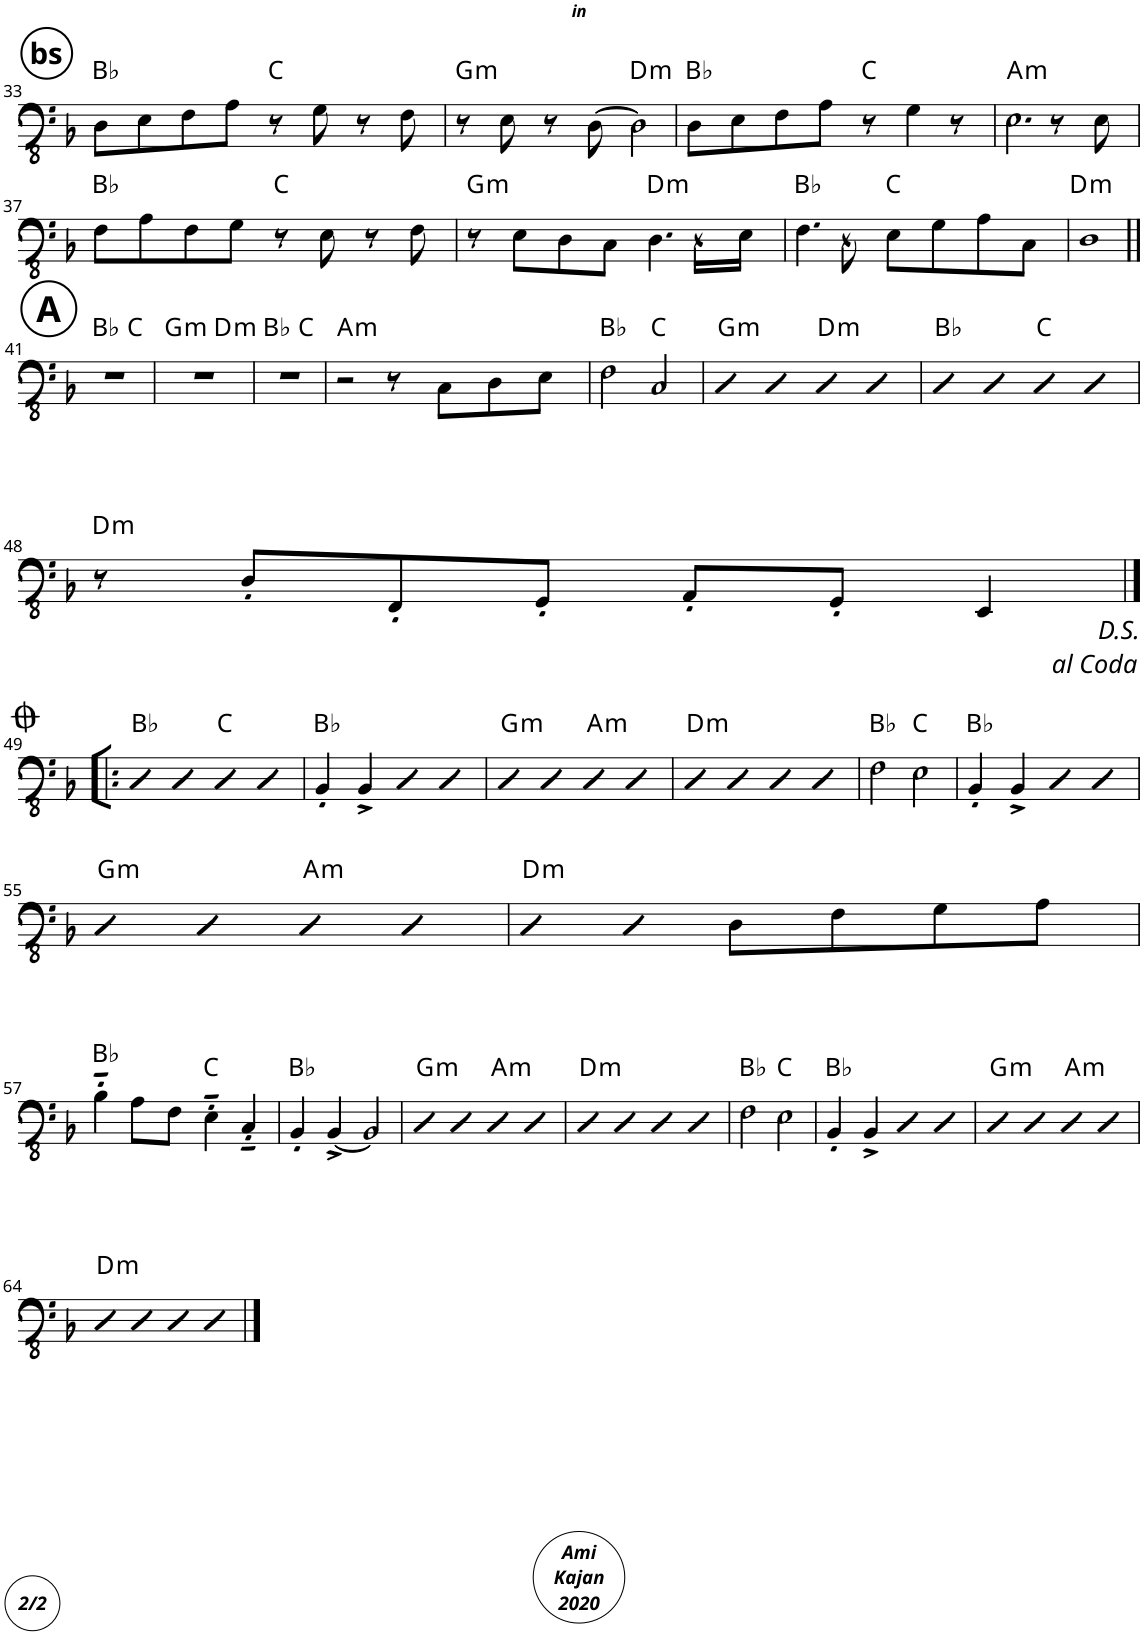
**kern	**harte
*part1	*part1
*staff1	*
*I"Acoustic Bass	*
*I'Bass	*
!!LO:PB:g=z
*clefFv4	*
*k[b-]	*
*M4/4	*
*met(c)	*
!!LO:REH:place=s1:a:B:cj:enc=circle:fs=14:t=bs
=33	=33
8DD\L	Bb:maj
8EE\	.
8FF\	.
8AA\J	.
8r	C:maj
8GG\	.
8r	.
8FF\	.
=34	=34
!	!LO:H:kt=m
8r	G:min
8EE\	.
8r	.
[8DD\	.
!	!LO:H:kt=m
2DD\]	D:min
=35	=35
8DD\L	Bb:maj
8EE\	.
8FF\	.
8AA\J	.
8r	C:maj
4GG\	.
8r	.
=36	=36
!	!LO:H:kt=m
2.EE\	A:min
8r	.
8EE\	.
!!LO:LB:g=z
=37	=37
8FF\L	Bb:maj
8AA\	.
8FF\	.
8GG\J	.
8r	C:maj
8EE\	.
8r	.
8FF\	.
=38	=38
!	!LO:H:kt=m
8r	G:min
8EE\L	.
8DD\	.
8CC\J	.
!	!LO:H:kt=m
4.DD\	D:min
16DD\LL	.
16EE\JJ	.
=39	=39
4.FF\	Bb:maj
8DD\	.
8EE\L	C:maj
8GG\	.
8AA\	.
8CC\J	.
=40	=40
!	!LO:H:kt=m
1DD	D:min
!!LO:LB:g=z
!!LO:REH:place=s1:a:B:cj:enc=circle:fs=17:t=A
=41||	=41||
*^	*
1r	2ryy	Bb:maj
.	2ryy	C:maj
=42	=42	=42
!	!	!LO:H:kt=m
1r	2ryy	G:min
!	!	!LO:H:kt=m
.	2ryy	D:min
=43	=43	=43
1r	2ryy	Bb:maj
.	2ryy	C:maj
=44	=44	=44
!	!	!LO:H:kt=m
*v	*v	*
2r	A:min
8r	.
8CC\L	.
8DD\	.
8EE\J	.
=45	=45
2FF\	Bb:maj
2CC/	C:maj
=46	=46
!	!LO:H:kt=m
4DD	G:min
4DD	.
!	!LO:H:kt=m
4DD	D:min
4DD	.
=47	=47
4DD	Bb:maj
4DD	.
4DD	C:maj
4DD	.
!!LO:LB:g=z
=48	=48
!	!LO:H:kt=m
8r	D:min
8DD'/L	.
8FFF'/	.
8GGG'/J	.
8AAA'/L	.
8GGG'/J	.
4EEE/	.
!LO:TX:b:t=D.S.\nal Coda	!
!!LO:LB:g=z
=49|!:	=49|!:
4DD	Bb:maj
4DD	.
4DD	C:maj
4DD	.
=50	=50
4BBB-'/	Bb:maj
4BBB-^/	.
4DD	.
4DD	.
=51	=51
!	!LO:H:kt=m
4DD	G:min
4DD	.
!	!LO:H:kt=m
4DD	A:min
4DD	.
=52	=52
!	!LO:H:kt=m
4DD	D:min
4DD	.
4DD	.
4DD	.
=53	=53
2FF\	Bb:maj
2EE\	C:maj
=54	=54
4BBB-'/	Bb:maj
4BBB-^/	.
4DD	.
4DD	.
!!LO:LB:g=z
=55	=55
!	!LO:H:kt=m
4DD	G:min
4DD	.
!	!LO:H:kt=m
4DD	A:min
4DD	.
=56	=56
!	!LO:H:kt=m
4DD	D:min
4DD	.
8DD\L	.
8FF\	.
8GG\	.
8AA\J	.
!!LO:LB:g=z
=57	=57
4BB-'~\	Bb:maj
8AA\L	.
8FF\J	.
4EE'~\	C:maj
4CC'~/	.
=58	=58
4BBB-'/	Bb:maj
[4BBB-^/	.
2BBB-/]	.
=59	=59
!	!LO:H:kt=m
4DD	G:min
4DD	.
!	!LO:H:kt=m
4DD	A:min
4DD	.
=60	=60
!	!LO:H:kt=m
4DD	D:min
4DD	.
4DD	.
4DD	.
=61	=61
2FF\	Bb:maj
2EE\	C:maj
=62	=62
4BBB-'/	Bb:maj
4BBB-^/	.
4DD	.
4DD	.
=63	=63
!	!LO:H:kt=m
4DD	G:min
4DD	.
!	!LO:H:kt=m
4DD	A:min
4DD	.
!!LO:LB:g=z
=64	=64
!	!LO:H:kt=m
4DD	D:min
4DD	.
4DD	.
4DD	.
==	==
*-	*-
